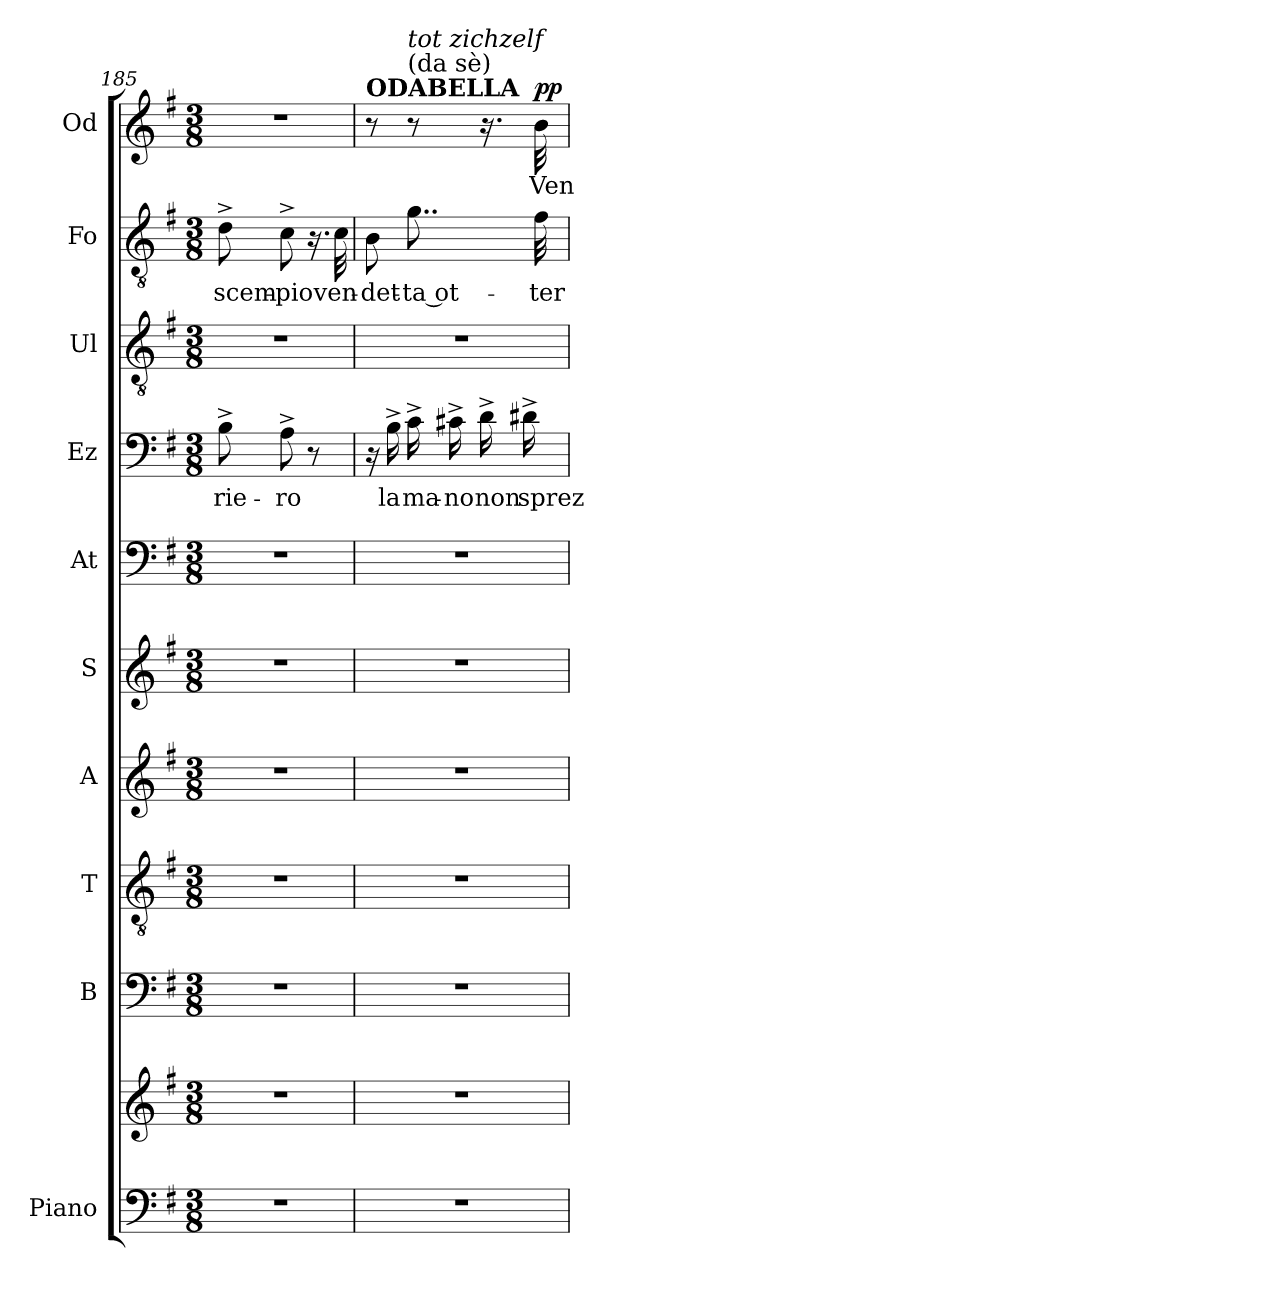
**kern	**kern	**kern	**kern	**kern	**kern	**kern	**kern	**text	**kern	**kern	**text	**kern	**text	**dynam
*part10	*part10	*part9	*part8	*part7	*part6	*part5	*part4	*part4	*part3	*part2	*part2	*part1	*part1	*part1
*staff11	*staff10	*staff9	*staff8	*staff7	*staff6	*staff5	*staff4	*staff4	*staff3	*staff2	*staff2	*staff1	*staff1	*staff1
*I"Piano	*	*I"B	*I"T	*I"A	*I"S	*I"At	*I"Ez	*	*I"Ul	*I"Fo	*	*I"Od	*	*
*I'Pno	*	*I'B	*I'T	*I'A	*I'S	*I'At	*I'Ez	*	*I'Ul	*I'Fo	*	*I'Od	*	*
*clefF4	*clefG2	*clefF4	*clefGv2	*clefG2	*clefG2	*clefF4	*clefF4	*	*clefGv2	*clefGv2	*	*clefG2	*	*
*k[f#]	*k[f#]	*k[f#]	*k[f#]	*k[f#]	*k[f#]	*k[f#]	*k[f#]	*	*k[f#]	*k[f#]	*	*k[f#]	*	*
*M3/8	*M3/8	*M3/8	*M3/8	*M3/8	*M3/8	*M3/8	*M3/8	*	*M3/8	*M3/8	*	*M3/8	*	*
=185	=185	=185	=185	=185	=185	=185	=185	=185	=185	=185	=185	=185	=185	=185
!	!	!	!	!	!	!	!	!LO:LY:b	!	!	!LO:LY:b	!	!	!
4.r	4.r	4.r	4.r	4.r	4.r	4.r	8B^\	-rie-	4.r	8d^\	scem-	4.r	.	.
!	!	!	!	!	!	!	!	!LO:LY:b	!	!	!LO:LY:b	!	!	!
.	.	.	.	.	.	.	8A^\	-ro	.	8c^\	-pio	.	.	.
.	.	.	.	.	.	.	8r	.	.	16.r	.	.	.	.
!	!	!	!	!	!	!	!	!	!	!	!LO:LY:b	!	!	!
.	.	.	.	.	.	.	.	.	.	32c\	ven-	.	.	.
=186	=186	=186	=186	=186	=186	=186	=186	=186	=186	=186	=186	=186	=186	=186
!	!	!	!	!	!	!	!	!	!	!	!	!LO:TX:a:B:t=ODABELLA	!	!
!	!	!	!	!	!	!	!	!	!	!	!LO:LY:b	!	!	!
4.r	4.r	4.r	4.r	4.r	4.r	4.r	16r	.	4.r	8B\	-det-	8r	.	.
!	!	!	!	!	!	!	!	!LO:LY:b	!	!	!	!	!	!
.	.	.	.	.	.	.	16B^\	la	.	.	.	.	.	.
!	!	!	!	!	!	!	!	!	!	!	!	!LO:TX:a:t=(da sè)	!	!
!	!	!	!	!	!	!	!	!	!	!	!	!LO:TX:a:i:t=tot zichzelf	!	!
!	!	!	!	!	!	!	!	!LO:LY:b	!	!	!LO:LY:b	!	!	!
.	.	.	.	.	.	.	16c^\	ma-	.	8..g\	-ta ot-	8r	.	.
!	!	!	!	!	!	!	!	!LO:LY:b	!	!	!	!	!	!
.	.	.	.	.	.	.	16c#X^\	-no	.	.	.	.	.	.
!	!	!	!	!	!	!	!	!LO:LY:b	!	!	!	!	!	!
.	.	.	.	.	.	.	16d^\	non	.	.	.	16.r	.	.
!	!	!	!	!	!	!	!	!LO:LY:b	!	!	!	!	!	!
.	.	.	.	.	.	.	16d#X^\	sprez-	.	.	.	.	.	.
!	!	!	!	!	!	!	!	!	!	!	!LO:LY:b	!	!LO:LY:b	!LO:DY:a
.	.	.	.	.	.	.	.	.	.	32f#\	-ter-	32b\	Ven-	pp
=	=	=	=	=	=	=	=	=	=	=	=	=	=	=
*-	*-	*-	*-	*-	*-	*-	*-	*-	*-	*-	*-	*-	*-	*-
